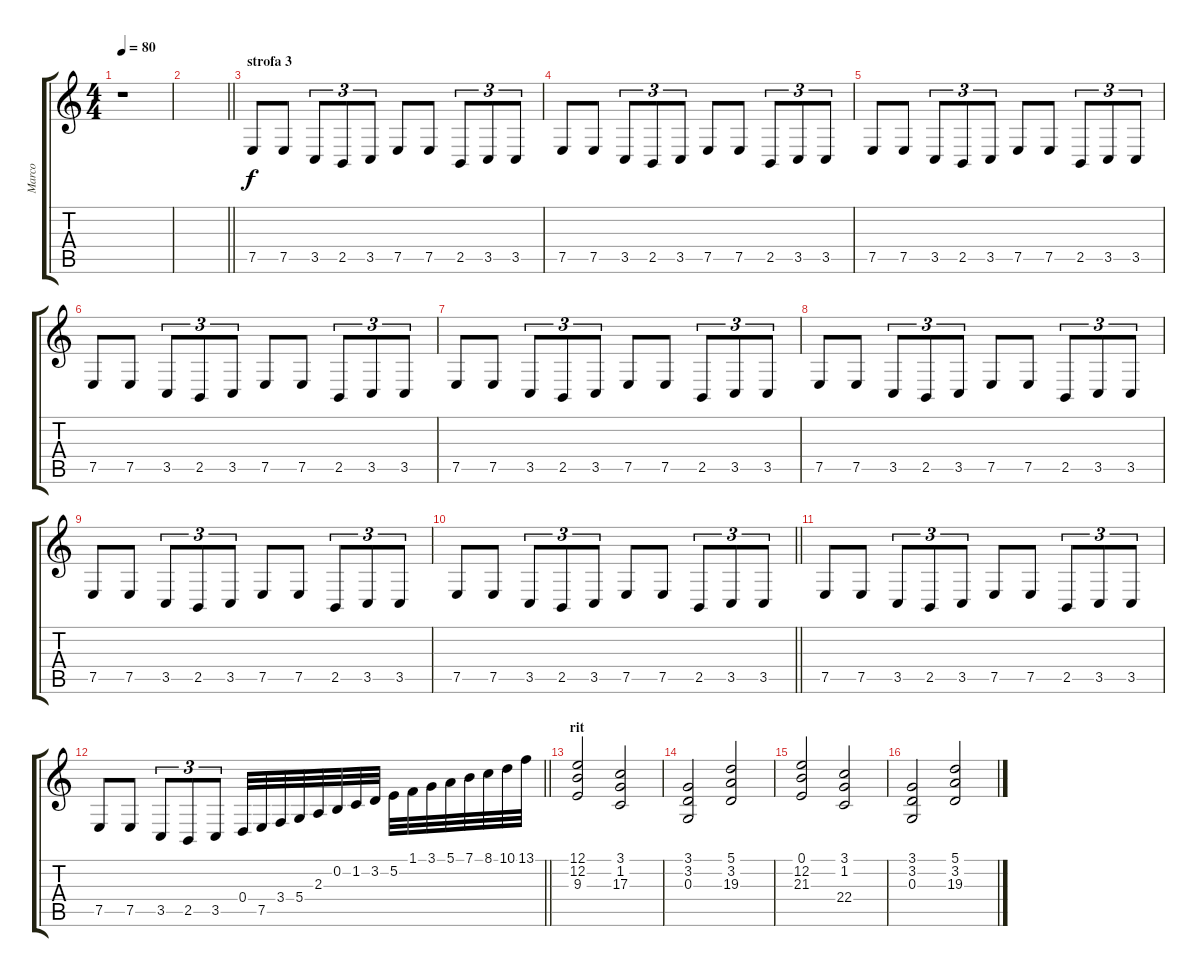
\track ("Marco" "Marco") {instrument churchorgan}
\staff {score tabs}
\tuning (E4 B3 G3 D3 A2 E2) {hide}
\ts (4 4)
\tempo 80
\clef g2
\ks c
r.1{dy f} |
\barLineRight lightlight
|
\section ("" "strofa 3")
7.5.8 7.5.8 3.5.8{tu (3 2)} 2.5.8{tu (3 2)} 3.5.8{tu (3 2)} 7.5.8 7.5.8 2.5.8{tu (3 2)} 3.5.8{tu (3 2)} 3.5.8{tu (3 2)} |
7.5.8 7.5.8 3.5.8{tu (3 2)} 2.5.8{tu (3 2)} 3.5.8{tu (3 2)} 7.5.8 7.5.8 2.5.8{tu (3 2)} 3.5.8{tu (3 2)} 3.5.8{tu (3 2)} |
7.5.8 7.5.8 3.5.8{tu (3 2)} 2.5.8{tu (3 2)} 3.5.8{tu (3 2)} 7.5.8 7.5.8 2.5.8{tu (3 2)} 3.5.8{tu (3 2)} 3.5.8{tu (3 2)} |
7.5.8 7.5.8 3.5.8{tu (3 2)} 2.5.8{tu (3 2)} 3.5.8{tu (3 2)} 7.5.8 7.5.8 2.5.8{tu (3 2)} 3.5.8{tu (3 2)} 3.5.8{tu (3 2)} |
7.5.8 7.5.8 3.5.8{tu (3 2)} 2.5.8{tu (3 2)} 3.5.8{tu (3 2)} 7.5.8 7.5.8 2.5.8{tu (3 2)} 3.5.8{tu (3 2)} 3.5.8{tu (3 2)} |
7.5.8 7.5.8 3.5.8{tu (3 2)} 2.5.8{tu (3 2)} 3.5.8{tu (3 2)} 7.5.8 7.5.8 2.5.8{tu (3 2)} 3.5.8{tu (3 2)} 3.5.8{tu (3 2)} |
7.5.8 7.5.8 3.5.8{tu (3 2)} 2.5.8{tu (3 2)} 3.5.8{tu (3 2)} 7.5.8 7.5.8 2.5.8{tu (3 2)} 3.5.8{tu (3 2)} 3.5.8{tu (3 2)} |
\barLineRight lightlight
7.5.8 7.5.8 3.5.8{tu (3 2)} 2.5.8{tu (3 2)} 3.5.8{tu (3 2)} 7.5.8 7.5.8 2.5.8{tu (3 2)} 3.5.8{tu (3 2)} 3.5.8{tu (3 2)} |
7.5.8 7.5.8 3.5.8{tu (3 2)} 2.5.8{tu (3 2)} 3.5.8{tu (3 2)} 7.5.8 7.5.8 2.5.8{tu (3 2)} 3.5.8{tu (3 2)} 3.5.8{tu (3 2)} |
\barLineRight lightlight
7.5.8 7.5.8 3.5.8{tu (3 2)} 2.5.8{tu (3 2)} 3.5.8{tu (3 2)} 0.4.32 7.5.32 3.4.32 5.4.32 2.3.32 0.2.32 1.2.32 3.2.32 5.2.32 1.1.32 3.1.32 5.1.32 7.1.32 8.1.32 10.1.32 13.1.32 |
\section ("" "rit")
(12.1 12.2 9.3).2 (3.1 1.2 17.3).2 |
(3.1 3.2 0.3).2 (5.1 3.2 19.3).2 |
(0.1 12.2 21.3).2 (3.1 1.2 22.4).2 |
(3.1 3.2 0.3).2 (5.1 3.2 19.3).2
